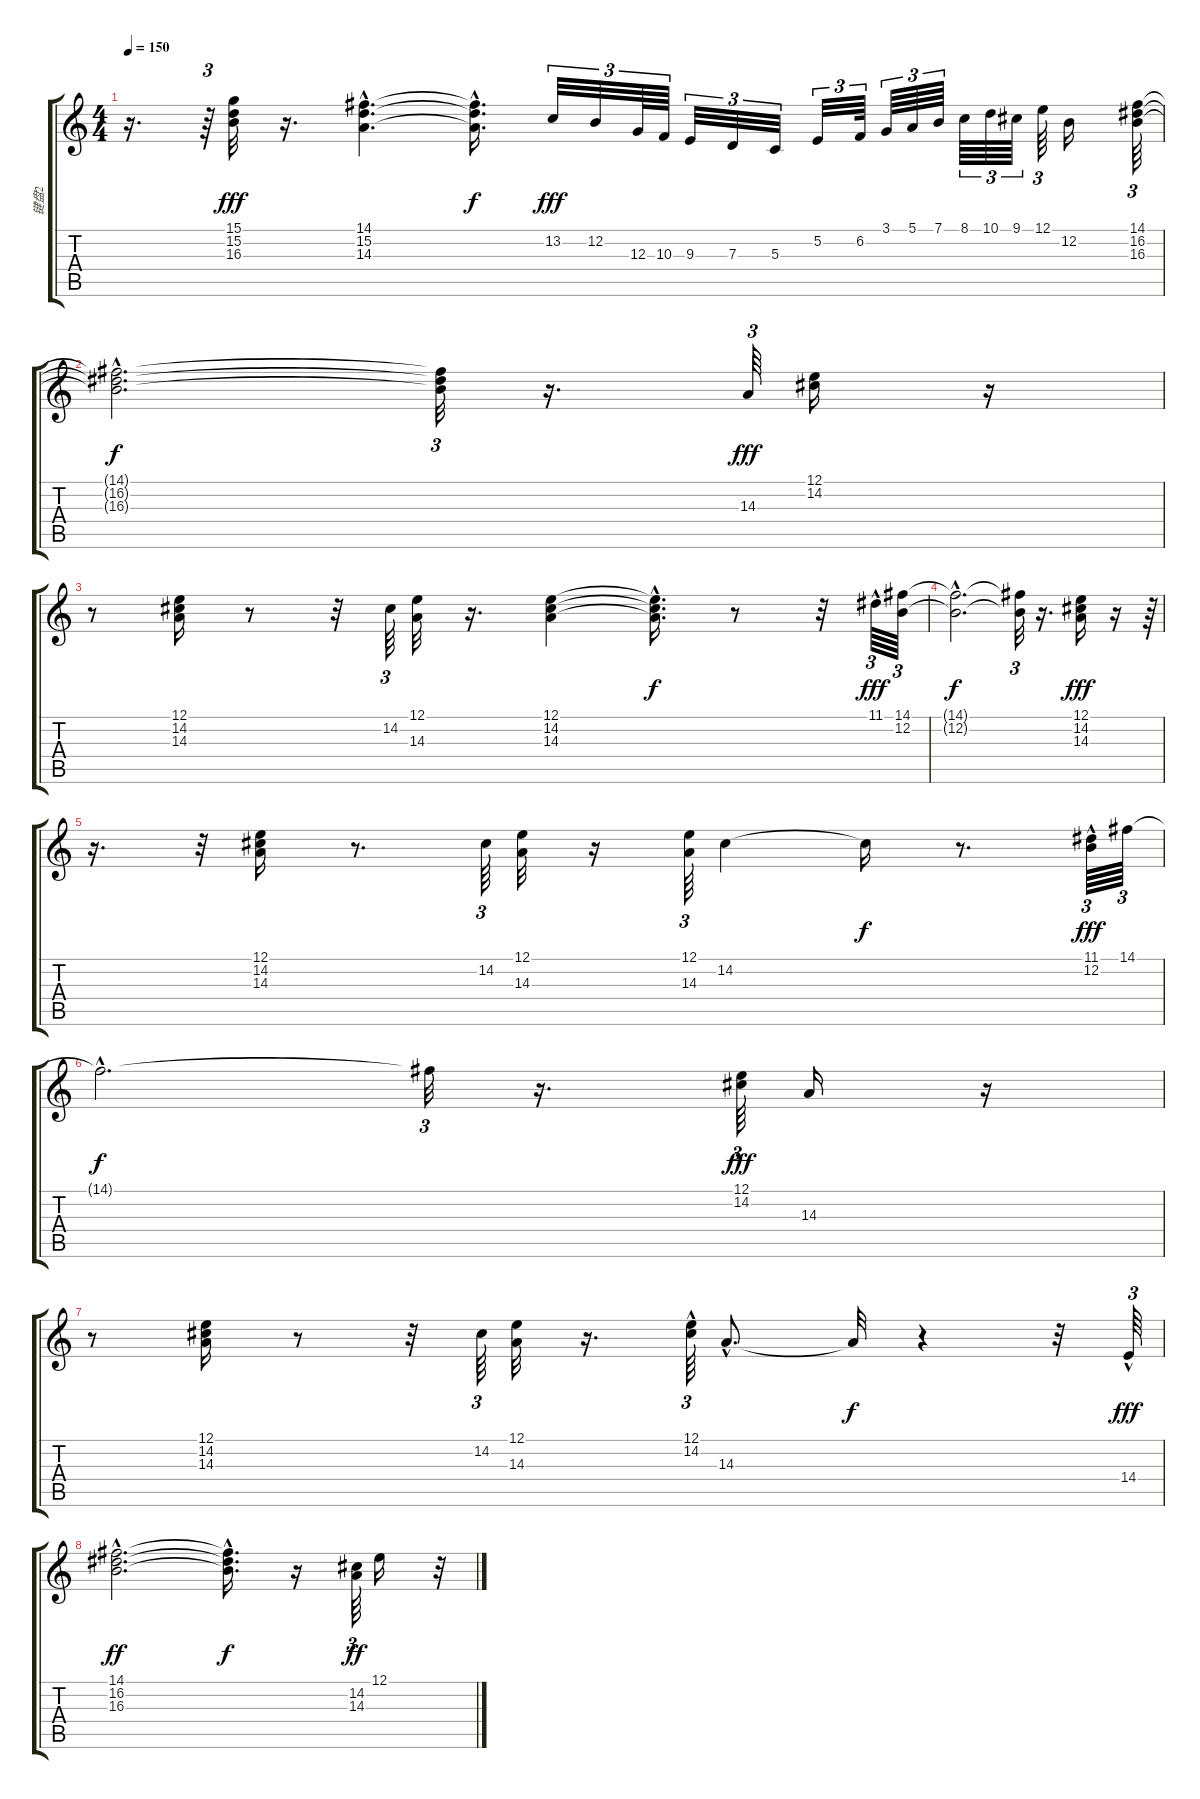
\track ("键盘2" "键盘2") {instrument rockorgan}
\staff {score tabs}
\tuning (E4 B3 G3 D3 A2 E2) {hide}
\ts (4 4)
\tempo 150
\clef g2
\ks c
r.16{d dy fff} r.64{tu (3 2)} (15.1 15.2 16.3).32 r.16{d} (14.1{hac} 15.2{hac} 14.3{hac}).4{d} (14.1{hac t} 15.2{t} 14.3{t}).16{d dy f} 13.2.32{tu (3 2) dy fff} 12.2.32{tu (3 2)} 12.3.64{tu (3 2)} 10.3.64{tu (3 2)} 9.3.32{tu (3 2)} 7.3.32{tu (3 2)} 5.3.32{tu (3 2)} 5.2.32{tu (3 2)} 6.2.64{tu (3 2)} 3.1.64{tu (3 2)} 5.1.64{tu (3 2)} 7.1.64{tu (3 2)} 8.1.64{tu (3 2)} 10.1.64{tu (3 2)} 9.1.64{tu (3 2)} 12.1.64{tu (3 2)} 12.2.16 (14.1 16.2 16.3).64{tu (3 2)} |
(14.1{hac t} 16.2{hac t} 16.3{hac t}).2{d dy f} (14.1{t} 16.2{t} 16.3{t}).32{tu (3 2)} r.16{d} 14.3.64{tu (3 2) dy fff} (12.1 14.2).16 r.16 |
r.8 (12.1 14.2 14.3).16 r.8 r.32 14.2.64{tu (3 2)} (12.1 14.3).32 r.16{d} (12.1 14.2 14.3).4 (12.1{hac t} 14.2{t} 14.3{t}).16{d dy f} r.8 r.32 11.1{hac}.64{tu (3 2) dy fff} (14.1 12.2).64{tu (3 2)} |
(14.1{hac t} 12.2{hac t}).2{d dy f} (14.1{t} 12.2{t}).32{tu (3 2)} r.16{d} (12.1 14.2 14.3).16{dy fff} r.16 r.64{tu (3 2)} |
r.16{d} r.32{tu (3 2)} (12.1 14.2 14.3).16 r.8{d} 14.2.64{tu (3 2)} (12.1 14.3).32 r.16 (12.1 14.3).64{tu (3 2)} 14.2.4 14.2{t}.16{dy f} r.8{d} (11.1{hac} 12.2{hac}).64{tu (3 2) dy fff} 14.1.64{tu (3 2)} |
14.1{hac t}.2{d dy f} 14.1{t}.32{tu (3 2)} r.16{d} (12.1 14.2).64{tu (3 2) dy fff} 14.3.16 r.16 |
r.8 (12.1 14.2 14.3).16 r.8 r.32 14.2.64{tu (3 2)} (12.1 14.3).32 r.16{d} (12.1 14.2{hac}).64{tu (3 2)} 14.3{hac}.8{d} 14.3{t}.32{dy f} r.4 r.32 14.4{hac}.64{tu (3 2) dy fff} |
(14.1{hac} 16.2{hac} 16.3{hac}).2{d dy ff} (14.1{hac t} 16.2{hac t} 16.3{hac t}).16{d dy f} r.16 (14.2 14.3).64{tu (3 2) dy ff} 12.1.16 r.32{tu (3 2)}
